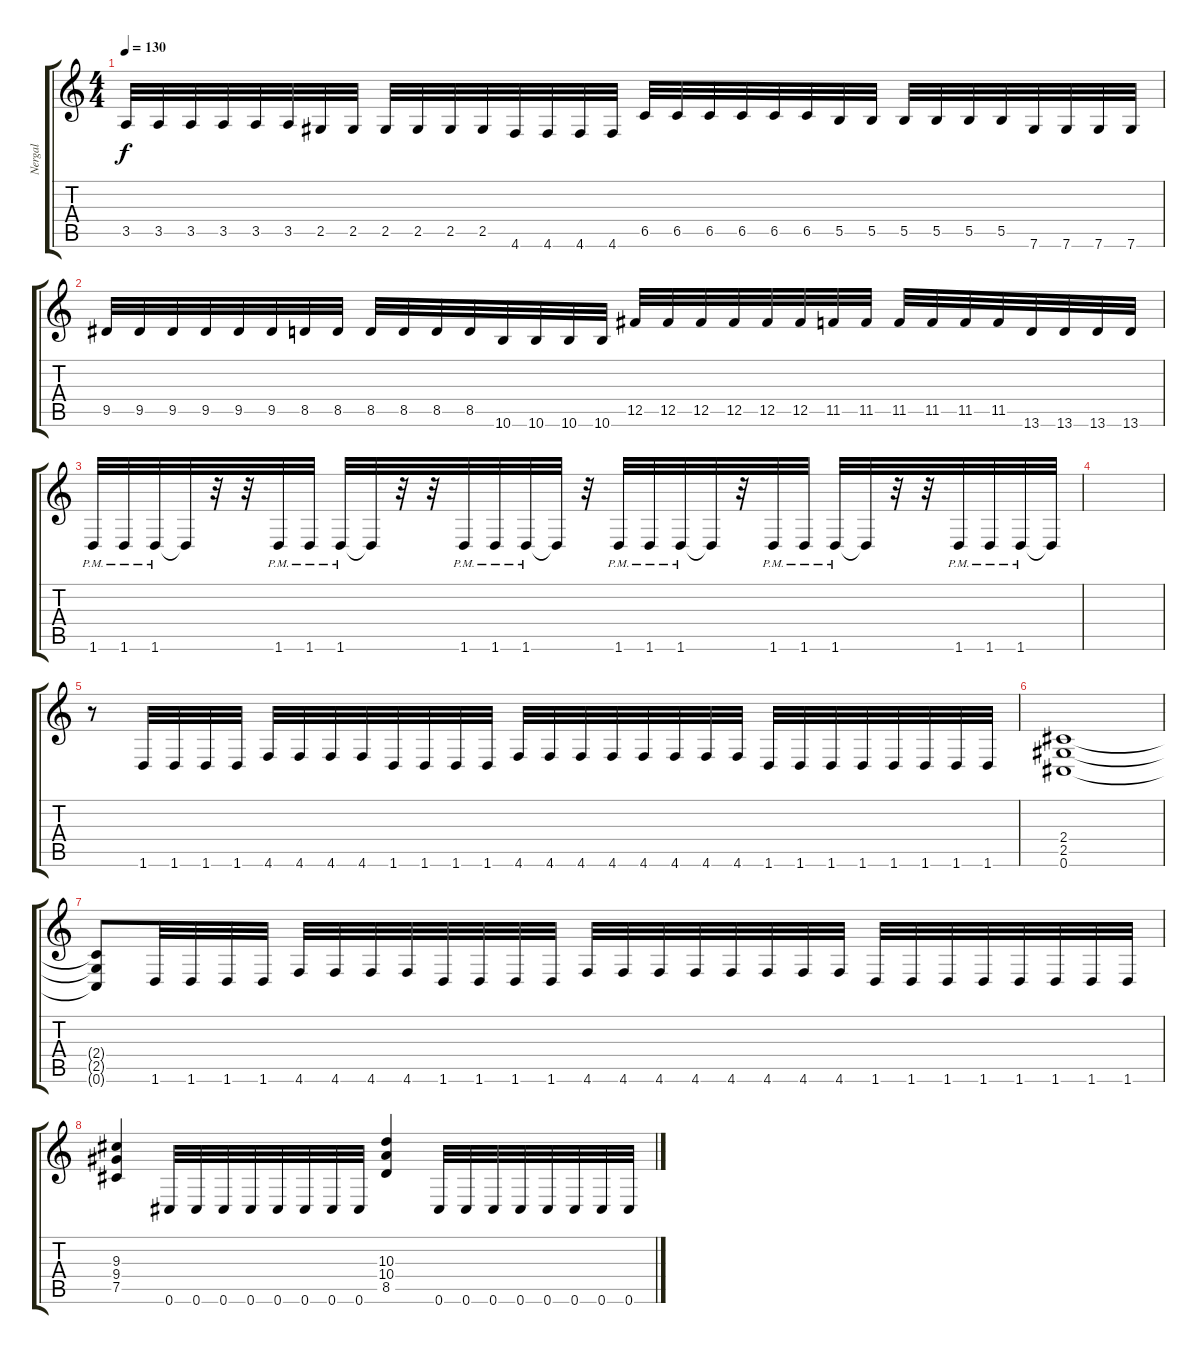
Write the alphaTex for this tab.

\track ("Nergal" "Nergal") {instrument distortionguitar}
\staff {score tabs}
\tuning (Db4 Ab3 E3 B2 Gb2 Db2) {hide}
\ts (4 4)
\tempo 130
\clef g2
\ks c
3.5.32{dy f} 3.5.32 3.5.32 3.5.32 3.5.32 3.5.32 2.5.32 2.5.32 2.5.32 2.5.32 2.5.32 2.5.32 4.6.32 4.6.32 4.6.32 4.6.32 6.5.32 6.5.32 6.5.32 6.5.32 6.5.32 6.5.32 5.5.32 5.5.32 5.5.32 5.5.32 5.5.32 5.5.32 7.6.32 7.6.32 7.6.32 7.6.32 |
9.5.32 9.5.32 9.5.32 9.5.32 9.5.32 9.5.32 8.5.32 8.5.32 8.5.32 8.5.32 8.5.32 8.5.32 10.6.32 10.6.32 10.6.32 10.6.32 12.5.32 12.5.32 12.5.32 12.5.32 12.5.32 12.5.32 11.5.32 11.5.32 11.5.32 11.5.32 11.5.32 11.5.32 13.6.32 13.6.32 13.6.32 13.6.32 |
1.6{pm}.32 1.6{pm}.32 1.6{pm}.32 1.6{t}.32 r.32 r.32 1.6{pm}.32 1.6{pm}.32 1.6{pm}.32 1.6{t}.32 r.32 r.32 1.6{pm}.32 1.6{pm}.32 1.6{pm}.32 1.6{t}.32 r.32 1.6{pm}.32 1.6{pm}.32 1.6{pm}.32 1.6{t}.32 r.32 1.6{pm}.32 1.6{pm}.32 1.6{pm}.32 1.6{t}.32 r.32 r.32 1.6{pm}.32 1.6{pm}.32 1.6{pm}.32 1.6{t}.32 |
|
r.8 1.6.32 1.6.32 1.6.32 1.6.32 4.6.32 4.6.32 4.6.32 4.6.32 1.6.32 1.6.32 1.6.32 1.6.32 4.6.32 4.6.32 4.6.32 4.6.32 4.6.32 4.6.32 4.6.32 4.6.32 1.6.32 1.6.32 1.6.32 1.6.32 1.6.32 1.6.32 1.6.32 1.6.32 |
(2.4 2.5 0.6).1 |
(2.4{t} 2.5{t} 0.6{t}).8 1.6.32 1.6.32 1.6.32 1.6.32 4.6.32 4.6.32 4.6.32 4.6.32 1.6.32 1.6.32 1.6.32 1.6.32 4.6.32 4.6.32 4.6.32 4.6.32 4.6.32 4.6.32 4.6.32 4.6.32 1.6.32 1.6.32 1.6.32 1.6.32 1.6.32 1.6.32 1.6.32 1.6.32 |
(9.3 9.4 7.5).4 0.6.32 0.6.32 0.6.32 0.6.32 0.6.32 0.6.32 0.6.32 0.6.32 (10.3 10.4 8.5).4 0.6.32 0.6.32 0.6.32 0.6.32 0.6.32 0.6.32 0.6.32 0.6.32
